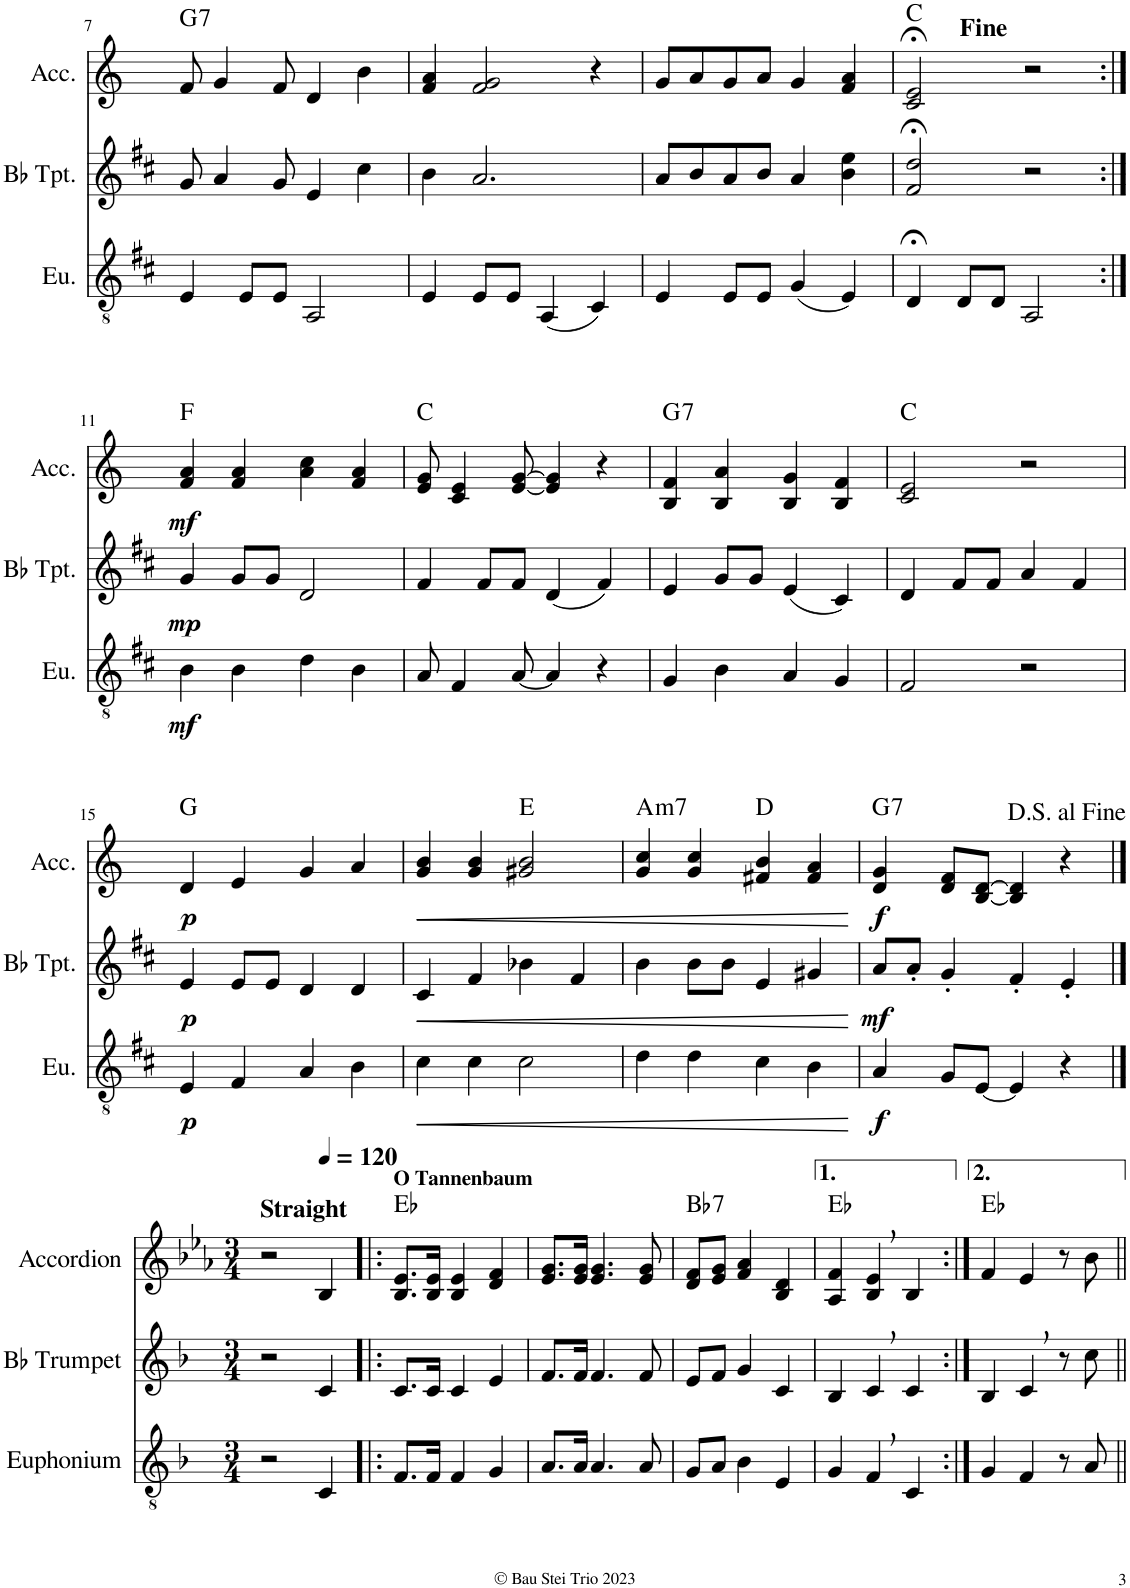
**kern	**dynam	**kern	**dynam	**kern	**dynam	**harte
*part3	*part3	*part2	*part2	*part1	*part1	*part1
*staff3	*staff3	*staff2	*staff2	*staff1	*staff1	*
*I"Euphonium	*	*I"Bb Trumpet	*	*I"Accordion	*	*
*I'Eu.	*	*I'Bb Tpt.	*	*I'Acc.	*	*
!!LO:PB:g=z
*clefGv2	*	*clefG2	*	*clefG2	*	*
*Trd1c2	*	*Trd1c2	*	*	*	*
*k[f#c#]	*	*k[f#c#]	*	*k[]	*	*
*M2/2	*	*M2/2	*	*M2/2	*	*
*met(c|)	*	*met(c|)	*	*met(c|)	*	*
=7	=7	=7	=7	=7	=7	=7
!	!	!	!	!	!	!LO:H:kt=7
4E/	.	8g/	.	8f/	.	G:7
.	.	4a/	.	4g/	.	.
8E/L	.	.	.	.	.	.
8E/J	.	8g/	.	8f/	.	.
2AA/	.	4e/	.	4d/	.	.
.	.	4cc#\	.	4b\	.	.
=8	=8	=8	=8	=8	=8	=8
4E/	.	4b\	.	4f/ 4a/	.	.
8E/L	.	2.a/	.	2f/ 2g/	.	.
8E/J	.	.	.	.	.	.
(4AA/	.	.	.	.	.	.
4C#/)	.	.	.	4r	.	.
=9	=9	=9	=9	=9	=9	=9
4E/	.	8a/L	.	8g/L	.	.
.	.	8b/	.	8a/	.	.
8E/L	.	8a/	.	8g/	.	.
8E/J	.	8b/J	.	8a/J	.	.
(4G/	.	4a/	.	4g/	.	.
4E/)	.	4b\ 4ee\	.	4f/ 4a/	.	.
=10	=10	=10	=10	=10	=10	=10
4D;</	.	2f#/;< 2dd/;<	.	2c/;< 2e/;<	.	C:maj
8D/L	.	.	.	.	.	.
8D/J	.	.	.	.	.	.
2AA/	.	2r	.	2r	.	.
!	!	!	!	!LO:TX:a:t=<b>Fine</b>	!	!
!!LO:LB:g=z
=11:|!	=11:|!	=11:|!	=11:|!	=11:|!	=11:|!	=11:|!
!	!LO:DY:b	!	!LO:DY:b	!	!LO:DY:b	!
4B\	mf	4g/	mp	4f/ 4a/	mf	F:maj
4B\	.	8g/L	.	4f/ 4a/	.	.
.	.	8g/J	.	.	.	.
4d\	.	2d/	.	4a\ 4cc\	.	.
4B\	.	.	.	4f/ 4a/	.	.
=12	=12	=12	=12	=12	=12	=12
8A/	.	4f#/	.	8e/ 8g/	.	C:maj
4F#/	.	.	.	4c/ 4e/	.	.
.	.	8f#/L	.	.	.	.
[8A/	.	8f#/J	.	[8e/ [8g/	.	.
4A/]	.	(4d/	.	4e/] 4g/]	.	.
4r	.	4f#/)	.	4r	.	.
=13	=13	=13	=13	=13	=13	=13
!	!	!	!	!	!	!LO:H:kt=7
4G/	.	4e/	.	4B/ 4f/	.	G:7
4B\	.	8g/L	.	4B/ 4a/	.	.
.	.	8g/J	.	.	.	.
4A/	.	(4e/	.	4B/ 4g/	.	.
4G/	.	4c#/)	.	4B/ 4f/	.	.
=14	=14	=14	=14	=14	=14	=14
2F#/	.	4d/	.	2c/ 2e/	.	C:maj
.	.	8f#/L	.	.	.	.
.	.	8f#/J	.	.	.	.
2r	.	4a/	.	2r	.	.
.	.	4f#/	.	.	.	.
!!LO:LB:g=z
=15	=15	=15	=15	=15	=15	=15
!	!LO:DY:b	!	!LO:DY:b	!	!LO:DY:b	!
4E/	p	4e/	p	4d/	p	G:maj
4F#/	.	8e/L	.	4e/	.	.
.	.	8e/J	.	.	.	.
4A/	.	4d/	.	4g/	.	.
4B\	.	4d/	.	4a/	.	.
=16	=16	=16	=16	=16	=16	=16
!	!LO:HP:b	!	!LO:HP:b	!	!LO:HP:b	!
4c#\	<	4c#/	<	4g/ 4b/	<	.
4c#\	.	4f#/	.	4g/ 4b/	.	.
2c#\	.	4b-X\	.	2g#X/ 2b/	.	E:maj
.	.	4f#/	.	.	.	.
=17	=17	=17	=17	=17	=17	=17
!	!	!	!	!	!	!LO:H:kt=m7
4d\	.	4b\	.	4g/ 4cc/	.	A:min7
4d\	.	8b\L	.	4g/ 4cc/	.	.
.	.	8b\J	.	.	.	.
4c#\	.	4e/	.	4f#X/ 4b/	.	D:maj
4B\	.	4g#X/	.	4f#/ 4a/	.	.
.	[	.	[	.	[	.
=18	=18	=18	=18	=18	=18	=18
!	!LO:DY:b	!	!LO:DY:b	!	!LO:DY:b	!LO:H:kt=7
4A/	f	8a/L	mf	4d/ 4g/	f	G:7
.	.	8a'/J	.	.	.	.
8G/L	.	4g'/	.	8d/ 8f/L	.	.
[8E/J	.	.	.	[8B/ [8d/J	.	.
4E/]	.	4f#'/	.	4B/] 4d/]	.	.
4r	.	4e'/	.	4r	.	.
!!LO:LB:g=z
==1	==1	==1	==1	==1	==1	==1
*k[b-]	*	*k[b-]	*	*k[b-e-a-]	*	*
*M3/4	*	*M3/4	*	*M3/4	*	*
!	!	!	!	!LO:TX:a:B:t=Straight	!	!
2r	.	2r	.	2r	.	.
*	*	*	*	*MM120	*	*
4C/	.	4c/	.	4B-/	.	.
=2!|:	=2!|:	=2!|:	=2!|:	=2!|:	=2!|:	=2!|:
!	!	!	!	!LO:TX:a:B:t=O Tannenbaum	!	!
8.F/L	.	8.c/L	.	8.B-/ 8.e-/L	.	Eb:maj
16F/Jk	.	16c/Jk	.	16B-/ 16e-/Jk	.	.
4F/	.	4c/	.	4B-/ 4e-/	.	.
4G/	.	4e/	.	4d/ 4f/	.	.
=3	=3	=3	=3	=3	=3	=3
8.A/L	.	8.f/L	.	8.e-/ 8.g/L	.	.
16A/Jk	.	16f/Jk	.	16e-/ 16g/Jk	.	.
4.A/	.	4.f/	.	4.e-/ 4.g/	.	.
8A/	.	8f/	.	8e-/ 8g/	.	.
=4	=4	=4	=4	=4	=4	=4
!	!	!	!	!	!	!LO:H:kt=7
8G/L	.	8e/L	.	8d/ 8f/L	.	Bb:7
8A/J	.	8f/J	.	8e-/ 8g/J	.	.
4B-\	.	4g/	.	4f/ 4a-/	.	.
4E/	.	4c/	.	4B-/ 4d/	.	.
=5	=5	=5	=5	=5	=5	=5
4G/	.	4B-/	.	4A-/ 4f/	.	Eb:maj
4F,/	.	4c,/	.	4B-/, 4e-/,	.	.
4C/	.	4c/	.	4B-/	.	.
=6:|!	=6:|!	=6:|!	=6:|!	=6:|!	=6:|!	=6:|!
4G/	.	4B-/	.	4f/	.	Eb:maj
4F/	.	4c,/	.	4e-/	.	.
8r	.	8r	.	8r	.	.
8A/	.	8cc\	.	8b-\	.	.
=||	=||	=||	=||	=||	=||	=||
*-	*-	*-	*-	*-	*-	*-
